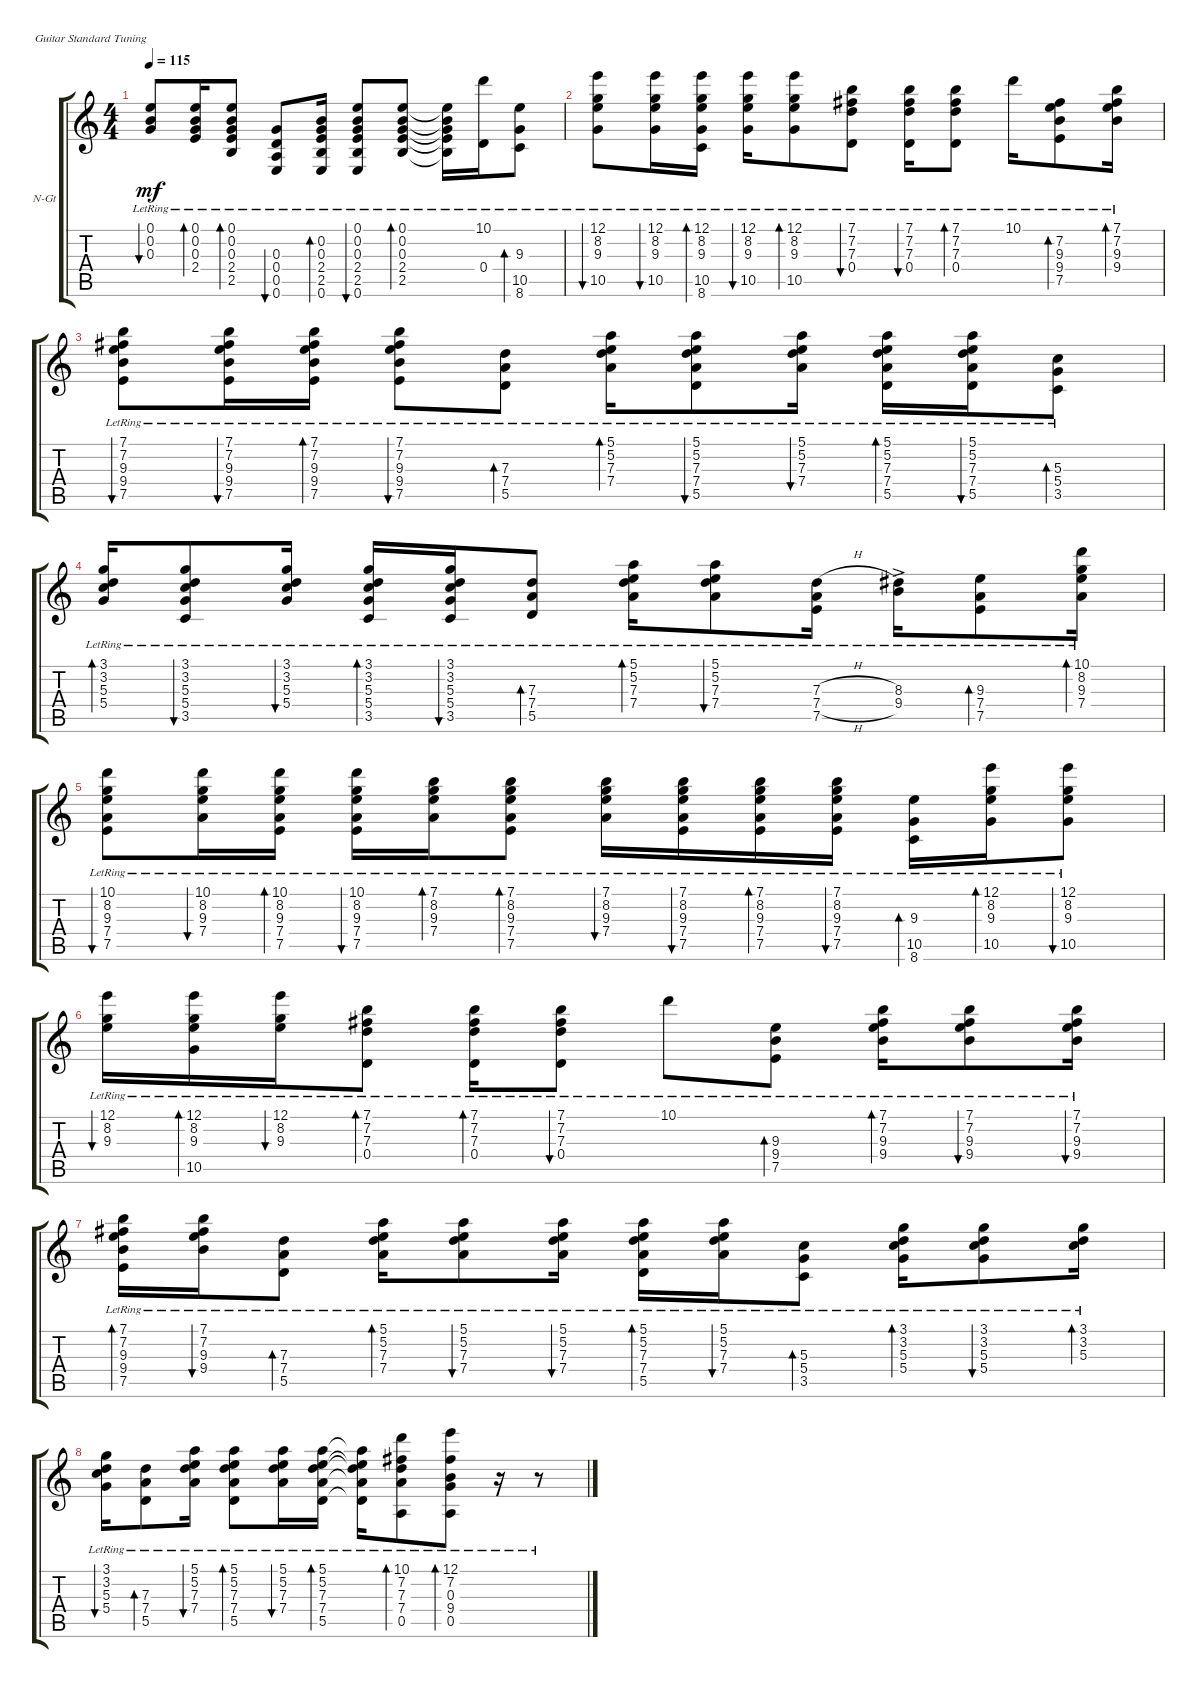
\defaultSystemsLayout 4
\bracketExtendMode groupsimilarinstruments
\firstSystemTrackNameOrientation horizontal
\otherSystemsTrackNameOrientation horizontal
\track ("Nylon Guitar" "N-Gt") {instrument acousticguitarnylon}
\staff {score tabs}
\tuning (E4 B3 G3 D3 A2 E2)
\ts (4 4)
\tempo 115
\clef g2
\ks c
(0.1{lr} 0.2{lr} 0.3{lr}).8{bu 30 dy mf} (2.4{lr} 0.3{lr} 0.2{lr} 0.1{lr}).16{bd 30} (2.4{lr} 2.5{lr} 0.1{lr} 0.2{lr} 0.3{lr}).8{bd 30} (0.3{lr} 0.4{lr} 0.5{lr} 0.6{lr}).8{bu 30} (0.6{lr} 2.5{lr} 2.4{lr} 0.3{lr} 0.2{lr}).16{bd 30} (0.1{lr} 0.2{lr} 0.3{lr} 2.4{lr} 2.5{lr} 0.6{lr}).8{bu 30} (2.5{lr} 2.4{lr} 0.3{lr} 0.2{lr} 0.1{lr}).8{bd 30} (0.1{lr t} 0.2{lr t} 0.3{lr t} 2.4{lr t} 2.5{lr t}).16 (0.4{lr} 10.1{lr}).16 (9.3{lr} 10.5{lr} 8.6{lr}).8{bd 30} |
(12.1{lr} 8.2{lr} 9.3{lr} 10.5{lr}).8{bu 30} (10.5{lr} 12.1{lr} 8.2{lr} 9.3{lr}).16{bu 30} (12.1{lr} 8.2{lr} 9.3{lr} 10.5{lr} 8.6{lr}).16{bd 30} (10.5{lr} 12.1{lr} 8.2{lr} 9.3{lr}).16{bu 30} (10.5{lr} 9.3{lr} 8.2{lr} 12.1{lr}).8{bd 30} (7.1{lr} 7.2{lr} 7.3{lr} 0.4{lr}).8{bu 30} (0.4{lr} 7.3{lr} 7.2{lr} 7.1{lr}).16{bu 30} (7.1{lr} 7.2{lr} 7.3{lr} 0.4{lr}).8{bd 30} 10.1{lr}.16 (7.2{lr} 9.3{lr} 9.4{lr} 7.5{lr}).8{bd 30} (9.4{lr} 9.3{lr} 7.2{lr} 7.1{lr}).16{bd 30} |
(7.1{lr} 7.2{lr} 9.3{lr} 9.4{lr} 7.5{lr}).8{bu 30} (7.5{lr} 9.4{lr} 9.3{lr} 7.2{lr} 7.1{lr}).16{bu 30} (7.1{lr} 7.2{lr} 9.3{lr} 9.4{lr} 7.5{lr}).16{bd 30} (7.5{lr} 9.4{lr} 9.3{lr} 7.2{lr} 7.1{lr}).8{bu 30} (5.5{lr} 7.4{lr} 7.3{lr}).8{bd 30} (7.4{lr} 7.3{lr} 5.2{lr} 5.1{lr}).16{bd 30} (5.1{lr} 5.2{lr} 7.3{lr} 7.4{lr} 5.5{lr}).8{bu 30} (7.4{lr} 7.3{lr} 5.1{lr} 5.2{lr}).16{bu 30} (5.1{lr} 5.2{lr} 7.3{lr} 7.4{lr} 5.5{lr}).16{bd 30} (5.5{lr} 7.4{lr} 7.3{lr} 5.2{lr} 5.1{lr}).16{bu 30} (3.5{lr} 5.4{lr} 5.3{lr}).8{bd 30} |
(5.4{lr} 5.3{lr} 3.2{lr} 3.1{lr}).16{bd 30} (3.1{lr} 3.2{lr} 5.3{lr} 5.4{lr} 3.5{lr}).8{bu 30} (5.4{lr} 5.3{lr} 3.2{lr} 3.1{lr}).16{bu 30} (3.1{lr} 3.2{lr} 5.3{lr} 5.4{lr} 3.5{lr}).16{bd 30} (3.5{lr} 5.4{lr} 5.3{lr} 3.2{lr} 3.1{lr}).16{bu 30} (5.5{lr} 7.4{lr} 7.3{lr}).8{bd 30} (7.4{lr} 7.3{lr} 5.1{lr} 5.2{lr}).16{bd 30} (5.1{lr} 5.2{lr} 7.3{lr} 7.4{lr}).8{bu 30} (7.4{h lr} 7.5{lr} 7.3{h lr}).16 (8.3{ac lr} 9.4{ac lr}).16 (7.4{lr} 9.3{lr} 7.5{lr}).8{bd 30} (7.4{lr} 9.3{lr} 8.2{lr} 10.1{lr}).16{bd 30} |
(10.1{lr} 8.2{lr} 9.3{lr} 7.4{lr} 7.5{lr}).8{bu 30} (7.4{lr} 9.3{lr} 8.2{lr} 10.1{lr}).16{bu 30} (10.1{lr} 8.2{lr} 9.3{lr} 7.4{lr} 7.5{lr}).16{bd 30} (7.5{lr} 7.4{lr} 9.3{lr} 8.2{lr} 10.1{lr}).16{bu 30} (7.1{lr} 8.2{lr} 9.3{lr} 7.4{lr}).16{bd 30} (7.5{lr} 7.4{lr} 9.3{lr} 8.2{lr} 7.1{lr}).8{bd 30} (7.1{lr} 8.2{lr} 9.3{lr} 7.4{lr}).16{bu 30} (7.5{lr} 7.4{lr} 9.3{lr} 8.2{lr} 7.1{lr}).16{bu 30} (7.1{lr} 8.2{lr} 9.3{lr} 7.4{lr} 7.5{lr}).16{bd 30} (7.1{lr} 8.2{lr} 9.3{lr} 7.4{lr} 7.5{lr}).16{bu 30} (8.6{lr} 10.5{lr} 9.3{lr}).16{bd 30} (10.5{lr} 9.3{lr} 8.2{lr} 12.1{lr}).16{bd 30} (12.1{lr} 8.2{lr} 9.3{lr} 10.5{lr}).8{bu 30} |
(9.3{lr} 8.2{lr} 12.1{lr}).16{bu 30} (12.1{lr} 8.2{lr} 9.3{lr} 10.5{lr}).16{bd 30} (12.1{lr} 8.2{lr} 9.3{lr}).16{bu 30} (7.1{lr} 7.2{lr} 7.3{lr} 0.4{lr}).8{bd 30} (0.4{lr} 7.3{lr} 7.2{lr} 7.1{lr}).16{bd 30} (7.1{lr} 7.2{lr} 7.3{lr} 0.4{lr}).8{bu 30} 10.1{lr}.8 (9.3{lr} 9.4{lr} 7.5{lr}).8{bd 30} (9.4{lr} 9.3{lr} 7.2{lr} 7.1{lr}).16{bd 30} (9.4{lr} 9.3{lr} 7.2{lr} 7.1{lr}).8{bu 30} (7.2{lr} 7.1{lr} 9.3{lr} 9.4{lr}).16{bu 30} |
(9.4{lr} 9.3{lr} 7.2{lr} 7.1{lr} 7.5{lr}).16{bd 30} (9.4{lr} 9.3{lr} 7.2{lr} 7.1{lr}).16{bu 30} (5.5{lr} 7.4{lr} 7.3{lr}).8{bd 30} (5.1{lr} 5.2{lr} 7.3{lr} 7.4{lr}).16{bd 30} (7.4{lr} 7.3{lr} 5.2{lr} 5.1{lr}).8{bu 30} (5.1{lr} 5.2{lr} 7.4{lr} 7.3{lr}).16{bu 30} (7.4{lr} 7.3{lr} 5.2{lr} 5.1{lr} 5.5{lr}).16{bd 30} (5.1{lr} 5.2{lr} 7.3{lr} 7.4{lr}).16{bu 30} (3.5{lr} 5.4{lr} 5.3{lr}).8{bd 30} (5.4{lr} 5.3{lr} 3.2{lr} 3.1{lr}).16{bd 30} (3.1{lr} 3.2{lr} 5.3{lr} 5.4{lr}).8{bu 30} (5.3{lr} 3.2{lr} 3.1{lr}).16{bd 30} |
(5.4{lr} 5.3{lr} 3.2{lr} 3.1{lr}).16{bu 30} (5.5{lr} 7.4{lr} 7.3{lr}).8{bd 30} (7.4{lr} 7.3{lr} 5.2{lr} 5.1{lr}).16{bu 30} (5.1{lr} 5.2{lr} 7.3{lr} 7.4{lr} 5.5{lr}).8{bd 30} (5.1{lr} 5.2{lr} 7.4{lr} 7.3{lr}).16{bu 30} (7.4{lr} 7.3{lr} 5.2{lr} 5.1{lr} 5.5{lr}).16{bd 30} (5.5{lr t} 7.4{lr t} 7.3{lr t} 5.2{lr t} 5.1{lr t}).16 (10.1{lr} 7.2{lr} 7.3{lr} 7.4{lr} 0.5{lr}).8{bd 30} (0.5{lr} 9.4{lr} 0.3{lr} 12.1{lr} 7.2{lr}).8{bd 30} r.16 r.8
